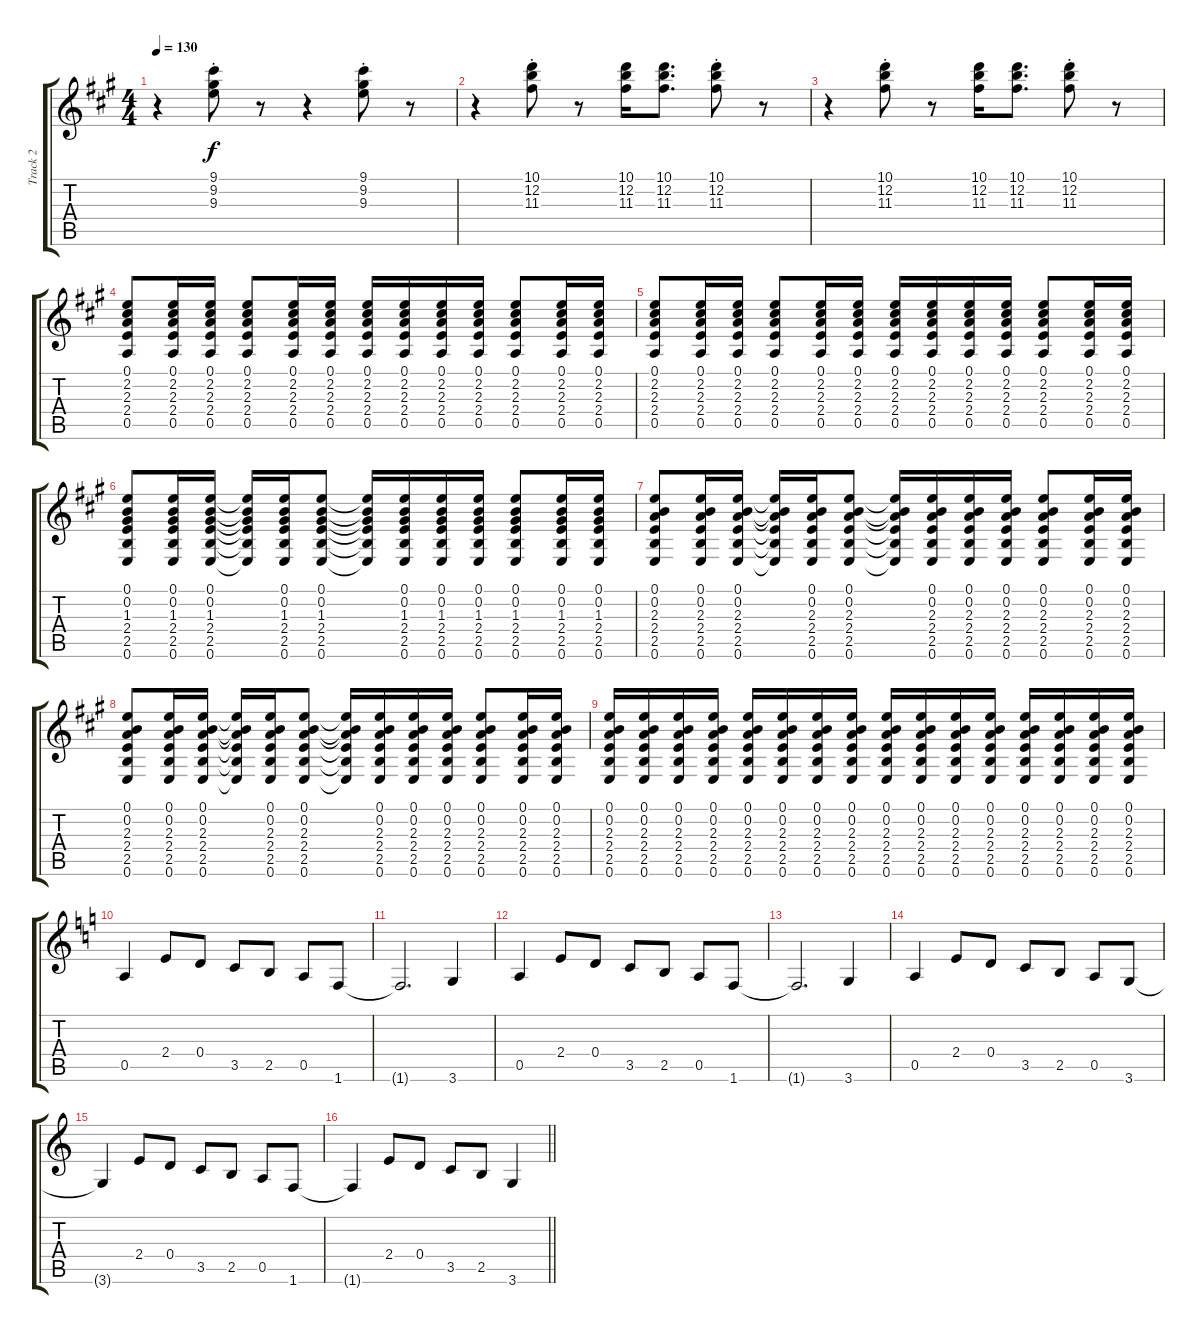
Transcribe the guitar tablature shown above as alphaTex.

\track ("Track 2" "Track 2") {instrument distortionguitar}
\staff {score tabs}
\tuning (E4 B3 G3 D3 A2 E2) {hide}
\ts (4 4)
\tempo 130
\clef g2
\ks f#minor
r.4{dy f} (9.1{st} 9.2{st} 9.3{st}).8 r.8 r.4 (9.1{st} 9.2{st} 9.3{st}).8 r.8 |
r.4 (10.1{st} 12.2{st} 11.3{st}).8 r.8 (10.1 12.2 11.3).16 (10.1 12.2 11.3).8{d} (10.1{st} 12.2{st} 11.3{st}).8 r.8 |
r.4 (10.1{st} 12.2{st} 11.3{st}).8 r.8 (10.1 12.2 11.3).16 (10.1 12.2 11.3).8{d} (10.1{st} 12.2{st} 11.3{st}).8 r.8 |
(0.1 2.2 2.3 2.4 0.5).8 (0.1 2.2 2.3 2.4 0.5).16 (0.1 2.2 2.3 2.4 0.5).16 (0.1 2.2 2.3 2.4 0.5).8 (0.1 2.2 2.3 2.4 0.5).16 (0.1 2.2 2.3 2.4 0.5).16 (0.1 2.2 2.3 2.4 0.5).16 (0.1 2.2 2.3 2.4 0.5).16 (0.1 2.2 2.3 2.4 0.5).16 (0.1 2.2 2.3 2.4 0.5).16 (0.1 2.2 2.3 2.4 0.5).8 (0.1 2.2 2.3 2.4 0.5).16 (0.1 2.2 2.3 2.4 0.5).16 |
(0.1 2.2 2.3 2.4 0.5).8 (0.1 2.2 2.3 2.4 0.5).16 (0.1 2.2 2.3 2.4 0.5).16 (0.1 2.2 2.3 2.4 0.5).8 (0.1 2.2 2.3 2.4 0.5).16 (0.1 2.2 2.3 2.4 0.5).16 (0.1 2.2 2.3 2.4 0.5).16 (0.1 2.2 2.3 2.4 0.5).16 (0.1 2.2 2.3 2.4 0.5).16 (0.1 2.2 2.3 2.4 0.5).16 (0.1 2.2 2.3 2.4 0.5).8 (0.1 2.2 2.3 2.4 0.5).16 (0.1 2.2 2.3 2.4 0.5).16 |
(0.1 0.2 1.3 2.4 2.5 0.6).8 (0.1 0.2 1.3 2.4 2.5 0.6).16 (0.1 0.2 1.3 2.4 2.5 0.6).16 (0.1{t} 0.2{t} 1.3{t} 2.4{t} 2.5{t} 0.6{t}).16 (0.1 0.2 1.3 2.4 2.5 0.6).16 (0.1 0.2 1.3 2.4 2.5 0.6).8 (0.1{t} 0.2{t} 1.3{t} 2.4{t} 2.5{t} 0.6{t}).16 (0.1 0.2 1.3 2.4 2.5 0.6).16 (0.1 0.2 1.3 2.4 2.5 0.6).16 (0.1 0.2 1.3 2.4 2.5 0.6).16 (0.1 0.2 1.3 2.4 2.5 0.6).8 (0.1 0.2 1.3 2.4 2.5 0.6).16 (0.1 0.2 1.3 2.4 2.5 0.6).16 |
(0.1 0.2 2.3 2.4 2.5 0.6).8 (0.1 0.2 2.3 2.4 2.5 0.6).16 (0.1 0.2 2.3 2.4 2.5 0.6).16 (0.1{t} 0.2{t} 2.3{t} 2.4{t} 2.5{t} 0.6{t}).16 (0.1 0.2 2.3 2.4 2.5 0.6).16 (0.1 0.2 2.3 2.4 2.5 0.6).8 (0.1{t} 0.2{t} 2.3{t} 2.4{t} 2.5{t} 0.6{t}).16 (0.1 0.2 2.3 2.4 2.5 0.6).16 (0.1 0.2 2.3 2.4 2.5 0.6).16 (0.1 0.2 2.3 2.4 2.5 0.6).16 (0.1 0.2 2.3 2.4 2.5 0.6).8 (0.1 0.2 2.3 2.4 2.5 0.6).16 (0.1 0.2 2.3 2.4 2.5 0.6).16 |
(0.1 0.2 2.3 2.4 2.5 0.6).8 (0.1 0.2 2.3 2.4 2.5 0.6).16 (0.1 0.2 2.3 2.4 2.5 0.6).16 (0.1{t} 0.2{t} 2.3{t} 2.4{t} 2.5{t} 0.6{t}).16 (0.1 0.2 2.3 2.4 2.5 0.6).16 (0.1 0.2 2.3 2.4 2.5 0.6).8 (0.1{t} 0.2{t} 2.3{t} 2.4{t} 2.5{t} 0.6{t}).16 (0.1 0.2 2.3 2.4 2.5 0.6).16 (0.1 0.2 2.3 2.4 2.5 0.6).16 (0.1 0.2 2.3 2.4 2.5 0.6).16 (0.1 0.2 2.3 2.4 2.5 0.6).8 (0.1 0.2 2.3 2.4 2.5 0.6).16 (0.1 0.2 2.3 2.4 2.5 0.6).16 |
(0.1 0.2 2.3 2.4 2.5 0.6).16 (0.1 0.2 2.3 2.4 2.5 0.6).16 (0.1 0.2 2.3 2.4 2.5 0.6).16 (0.1 0.2 2.3 2.4 2.5 0.6).16 (0.1 0.2 2.3 2.4 2.5 0.6).16 (0.1 0.2 2.3 2.4 2.5 0.6).16 (0.1 0.2 2.3 2.4 2.5 0.6).16 (0.1 0.2 2.3 2.4 2.5 0.6).16 (0.1 0.2 2.3 2.4 2.5 0.6).16 (0.1 0.2 2.3 2.4 2.5 0.6).16 (0.1 0.2 2.3 2.4 2.5 0.6).16 (0.1 0.2 2.3 2.4 2.5 0.6).16 (0.1 0.2 2.3 2.4 2.5 0.6).16 (0.1 0.2 2.3 2.4 2.5 0.6).16 (0.1 0.2 2.3 2.4 2.5 0.6).16 (0.1 0.2 2.3 2.4 2.5 0.6).16 |
\ks aminor
0.5.4{instrument distortionguitar} 2.4.8 0.4.8 3.5.8 2.5.8 0.5.8 1.6.8 |
1.6{t}.2{d} 3.6.4 |
0.5.4 2.4.8 0.4.8 3.5.8 2.5.8 0.5.8 1.6.8 |
1.6{t}.2{d} 3.6.4 |
0.5.4 2.4.8 0.4.8 3.5.8 2.5.8 0.5.8 3.6.8 |
3.6{t}.4 2.4.8 0.4.8 3.5.8 2.5.8 0.5.8 1.6.8 |
\barLineRight lightlight
1.6{t}.4 2.4.8 0.4.8 3.5.8 2.5.8 3.6.4
